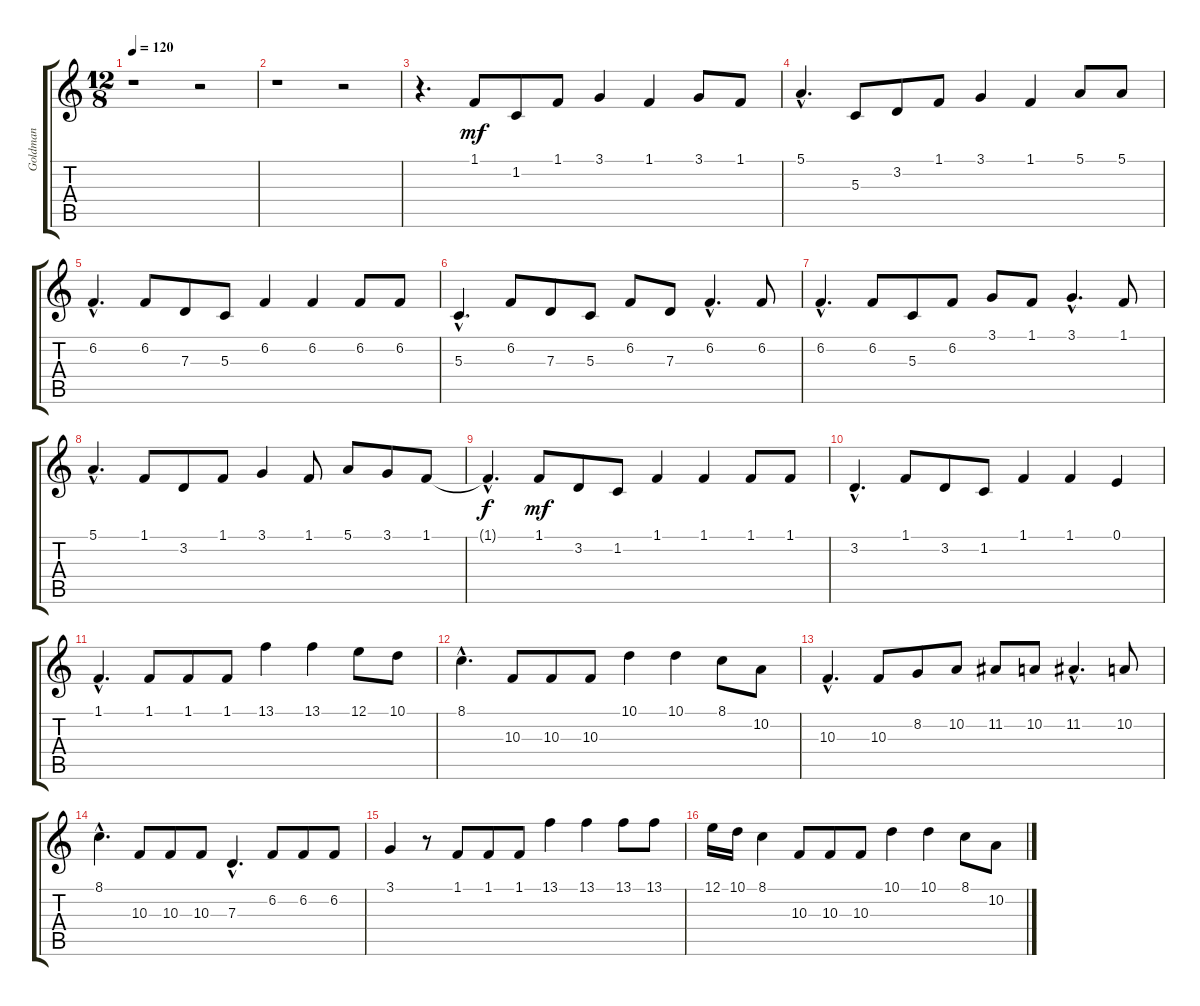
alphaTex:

\track ("Goldman" "Goldman") {instrument harmonica}
\staff {score tabs}
\tuning (E4 B3 G3 D3 A2 E2) {hide}
\ts (12 8)
\tempo 120
\clef g2
\ks c
r.1{dy mf} r.2 |
r.1 r.2 |
r.4{d} 1.1.8 1.2.8 1.1.8 3.1.4 1.1.4 3.1.8 1.1.8 |
5.1{hac}.4{d} 5.3.8 3.2.8 1.1.8 3.1.4 1.1.4 5.1.8 5.1.8 |
6.2{hac}.4{d} 6.2.8 7.3.8 5.3.8 6.2.4 6.2.4 6.2.8 6.2.8 |
5.3{hac}.4{d} 6.2.8 7.3.8 5.3.8 6.2.8 7.3.8 6.2{hac}.4{d} 6.2.8 |
6.2{hac}.4{d} 6.2.8 5.3.8 6.2.8 3.1.8 1.1.8 3.1{hac}.4{d} 1.1.8 |
5.1{hac}.4{d} 1.1.8 3.2.8 1.1.8 3.1.4 1.1.8 5.1.8 3.1.8 1.1.8 |
1.1{hac t}.4{d dy f} 1.1.8{dy mf} 3.2.8 1.2.8 1.1.4 1.1.4 1.1.8 1.1.8 |
3.2{hac}.4{d} 1.1.8 3.2.8 1.2.8 1.1.4 1.1.4 0.1.4 |
1.1{hac}.4{d} 1.1.8 1.1.8 1.1.8 13.1.4 13.1.4 12.1.8 10.1.8 |
8.1{hac}.4{d} 10.3.8 10.3.8 10.3.8 10.1.4 10.1.4 8.1.8 10.2.8 |
10.3{hac}.4{d} 10.3.8 8.2.8 10.2.8 11.2.8 10.2.8 11.2{hac}.4{d} 10.2.8 |
8.1{hac}.4{d} 10.3.8 10.3.8 10.3.8 7.3{hac}.4{d} 6.2.8 6.2.8 6.2.8 |
3.1.4 r.8 1.1.8 1.1.8 1.1.8 13.1.4 13.1.4 13.1.8 13.1.8 |
12.1.16 10.1.16 8.1.4 10.3.8 10.3.8 10.3.8 10.1.4 10.1.4 8.1.8 10.2.8
